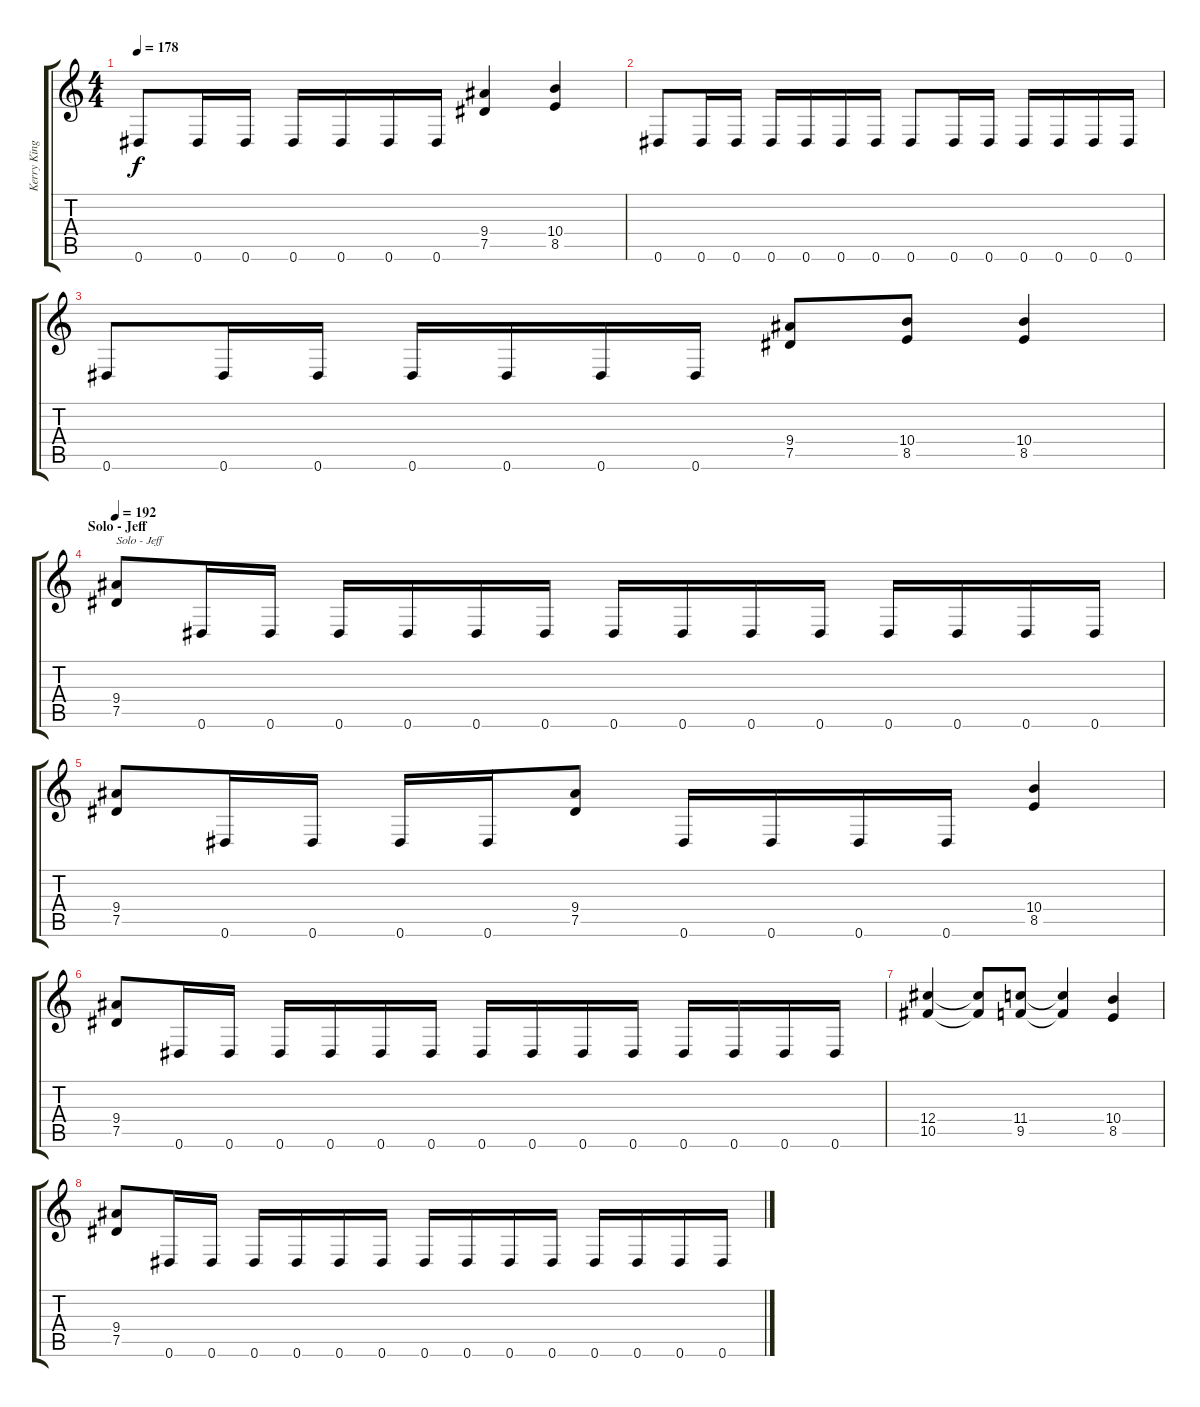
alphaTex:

\track ("Kerry King" "Kerry King") {instrument distortionguitar}
\staff {score tabs}
\tuning (Eb4 Bb3 Gb3 Db3 Ab2 Eb2) {hide}
\ts (4 4)
\tempo 178
\clef g2
\ks c
0.6.8{dy f} 0.6.16 0.6.16 0.6.16 0.6.16 0.6.16 0.6.16 (9.4 7.5).4 (10.4 8.5).4 |
0.6.8 0.6.16 0.6.16 0.6.16 0.6.16 0.6.16 0.6.16 0.6.8 0.6.16 0.6.16 0.6.16 0.6.16 0.6.16 0.6.16 |
0.6.8 0.6.16 0.6.16 0.6.16 0.6.16 0.6.16 0.6.16 (9.4 7.5).8 (10.4 8.5).8 (10.4 8.5).4 |
\section ("" "Solo - Jeff")
\tempo 192
(9.4 7.5).8{txt "Solo - Jeff"} 0.6.16 0.6.16 0.6.16 0.6.16 0.6.16 0.6.16 0.6.16 0.6.16 0.6.16 0.6.16 0.6.16 0.6.16 0.6.16 0.6.16 |
(9.4 7.5).8 0.6.16 0.6.16 0.6.16 0.6.16 (9.4 7.5).8 0.6.16 0.6.16 0.6.16 0.6.16 (10.4 8.5).4 |
(9.4 7.5).8 0.6.16 0.6.16 0.6.16 0.6.16 0.6.16 0.6.16 0.6.16 0.6.16 0.6.16 0.6.16 0.6.16 0.6.16 0.6.16 0.6.16 |
(12.4 10.5).4 (12.4{t} 10.5{t}).8 (11.4 9.5).8 (11.4{t} 9.5{t}).4 (10.4 8.5).4 |
(9.4 7.5).8 0.6.16 0.6.16 0.6.16 0.6.16 0.6.16 0.6.16 0.6.16 0.6.16 0.6.16 0.6.16 0.6.16 0.6.16 0.6.16 0.6.16
